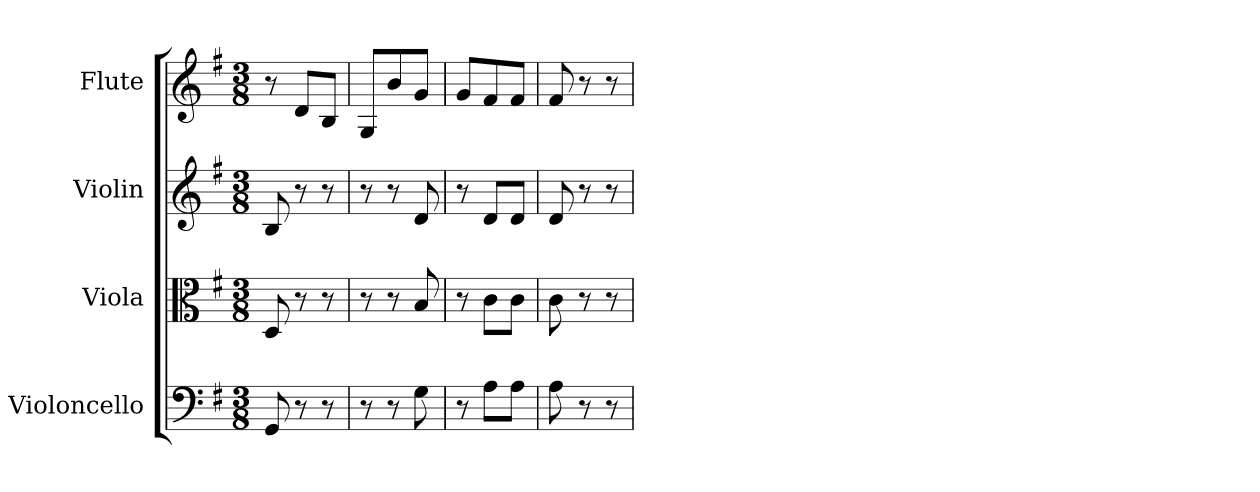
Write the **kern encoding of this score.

**kern	**kern	**kern	**kern
*part4	*part3	*part2	*part1
*staff4	*staff3	*staff2	*staff1
*I"Violoncello	*I"Viola	*I"Violin	*I"Flute
*I'Vc	*I'Vla	*I'Vln	*I'Fl
*clefF4	*clefC3	*	*
*k[f#]	*k[f#]	*k[f#]	*k[f#]
*G:	*G:	*G:	*G:
*M3/8	*M3/8	*M3/8	*M3/8
*MM100	*MM100	*MM100	*MM100
=	=	=	=
8GG	8D	8B	8r
8r	8r	8r	8dL
8r	8r	8r	8BJ
=2	=2	=2	=2
8r	8r	8r	8GL
8r	8r	8r	8b
8G	8B	8d	8gJ
=3	=3	=3	=3
8r	8r	8r	8gL
8A\L	8c\L	8dL	8f#
8A\J	8c\J	8dJ	8f#J
=4	=4	=4	=4
8A	8c	8d	8f#
8r	8r	8r	8r
8r	8r	8r	8r
=	=	=	=
*-	*-	*-	*-
